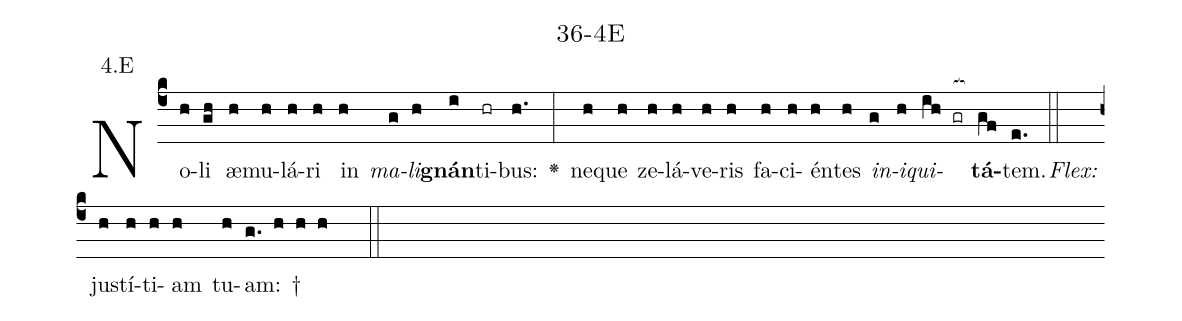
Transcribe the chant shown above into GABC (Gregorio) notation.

name: 36-4E;
annotation: 4.E;
%%
(c4)No(h)li(gh) æ(h)mu(h)lá(h)ri(h) in(h) <i>ma</i>(g)<i>li</i>(h)<b>gnán</b>(i)ti(hr)bus:(h.) <v>\greheightstar</v>(:) ne(h)que(h) ze(h)lá(h)ve(h)ris(h) fa(h)ci(h)én(h)tes(h) <i>in</i>(g)<i>i</i>(h)<i>qui</i>(ih gr[ocb:1{])<b>tá</b>(gf[ocb:0}])tem.(e.) (::)
<i>Flex:</i>()  jus(h)tí(h)ti(h)am(h) tu(h)am: †(g. h h h  ::)

%E(h) u(g) o(h) u(ih) a(gf) e.(e.) (::)
